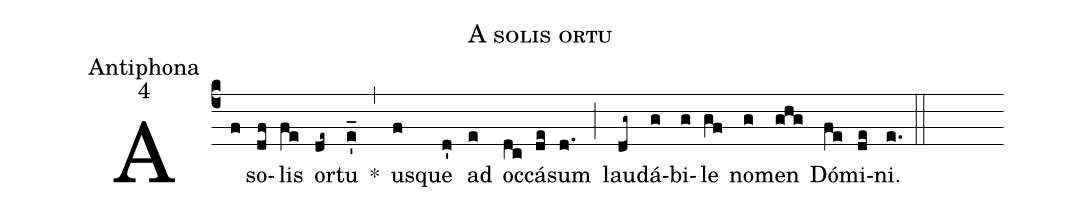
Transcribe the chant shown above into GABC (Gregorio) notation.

name:A solis ortu;
office-part:Antiphona;
mode:4;
%%
(c4) A(f) so(df)lis(fe) or(de~)tu(e'_) *(,) u(f)sque(d') ad(e) oc(dc)cá(de)sum(d.) (;) lau(dg~)dá(g)bi(g)le(gf) no(g)men(ghg) Dó(fe)mi(de)ni.(e.) (::)
